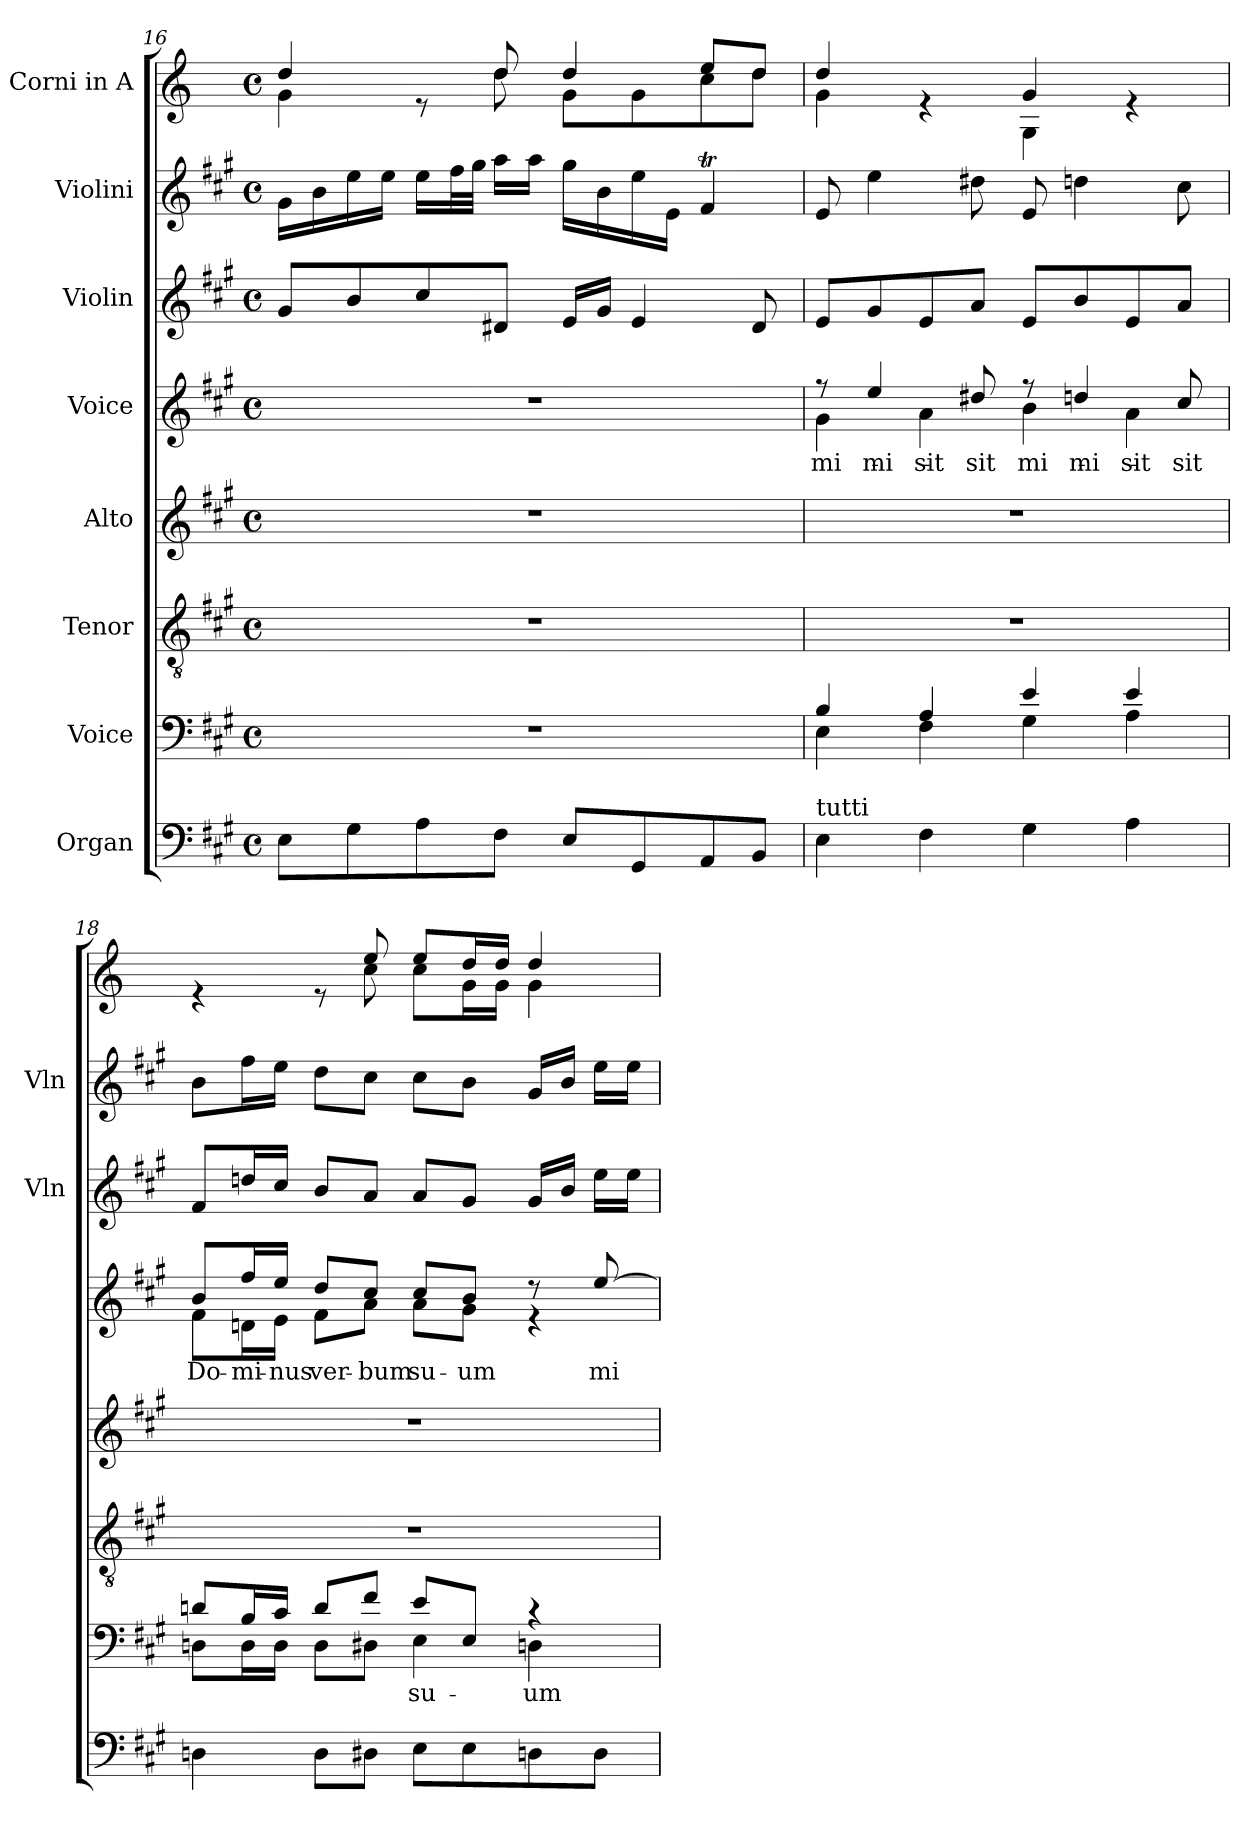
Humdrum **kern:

**kern	**kern	**text	**kern	**kern	**kern	**text	**kern	**kern	**kern
*part8	*part7	*part7	*part6	*part5	*part4	*part4	*part3	*part2	*part1
*staff8	*staff7	*staff7	*staff6	*staff5	*staff4	*staff4	*staff3	*staff2	*staff1
*I"Organ	*I"Voice	*	*I"Tenor	*I"Alto	*I"Voice	*	*I"Violin	*I"Violini	*I"Corni in A
*	*	*	*	*	*	*	*I'Vln	*I'Vln	*
!!LO:LB:g=z
*clefF4	*clefF4	*	*clefGv2	*clefG2	*clefG2	*	*clefG2	*clefG2	*clefG2
*	*	*	*	*	*	*	*	*	*ITrd2c3
*k[f#c#g#]	*k[f#c#g#]	*	*k[f#c#g#]	*k[f#c#g#]	*k[f#c#g#]	*	*k[f#c#g#]	*k[f#c#g#]	*k[f#c#g#]
*M4/4	*M4/4	*	*M4/4	*M4/4	*M4/4	*	*M4/4	*M4/4	*M4/4
*met(c)	*met(c)	*	*met(c)	*met(c)	*met(c)	*	*met(c)	*met(c)	*met(c)
=16	=16	=16	=16	=16	=16	=16	=16	=16	=16
*	*	*	*	*	*	*	*	*	*^
8E\L	1r	.	1r	1r	1r	.	8g#/L	16g#\LL	4b/	4e\
.	.	.	.	.	.	.	.	16b\	.	.
8G#\	.	.	.	.	.	.	8b/	16ee\	.	.
.	.	.	.	.	.	.	.	16ee\JJ	.	.
8A\	.	.	.	.	.	.	8cc#/	16ee\LL	8re	8ryy
.	.	.	.	.	.	.	.	32ff#\L	.	.
.	.	.	.	.	.	.	.	32gg#\JJJ	.	.
8F#\J	.	.	.	.	.	.	8d#X/J	16aa\LL	8b/	8b\
.	.	.	.	.	.	.	.	16aa\JJ	.	.
8E/L	.	.	.	.	.	.	16e/LL	16gg#\LL	4b/	8e\L
.	.	.	.	.	.	.	16g#/JJ	16b\	.	.
8GG#/	.	.	.	.	.	.	4e/	16ee\	.	8e\
.	.	.	.	.	.	.	.	16e\JJ	.	.
8AA/	.	.	.	.	.	.	.	4f#T/	8cc#/L	8a\
8BB/J	.	.	.	.	.	.	8d#/	.	8b/J	8b\J
=17	=17	=17	=17	=17	=17	=17	=17	=17	=17	=17
*	*^	*	*	*	*^	*	*	*	*	*
!LO:TX:a:t=tutti	!	!	!	!	!	!	!	!	!	!	!	!
!	!	!	!	!	!	!	!	!LO:LY:b	!	!	!	!
4E\	4B/	4E\	.	1r	1r	8r	4g#\	mi-	8e/L	8e/	4b/	4e\
!	!	!	!	!	!	!	!	!LO:LY:b	!	!	!	!
.	.	.	.	.	.	4ee/	.	mi-	8g#/	4ee\	.	.
!	!	!	!	!	!	!	!	!LO:LY:b	!	!	!	!
4F#\	4A/	4F#\	.	.	.	.	4a\	-sit	8e/	.	4re	4ryy
!	!	!	!	!	!	!	!	!LO:LY:b	!	!	!	!
.	.	.	.	.	.	8dd#X/	.	-sit	8a/J	8dd#X\	.	.
!	!	!	!	!	!	!	!	!LO:LY:b	!	!	!	!
4G#\	4e/	4G#\	.	.	.	8r	4b\	mi-	8e/L	8e/	4e/	4E\
!	!	!	!	!	!	!	!	!LO:LY:b	!	!	!	!
.	.	.	.	.	.	4ddn/	.	mi-	8b/	4ddn\	.	.
!	!	!	!	!	!	!	!	!LO:LY:b	!	!	!	!
4A\	4e/	4A\	.	.	.	.	4a\	-sit	8e/	.	4re	4ryy
!	!	!	!	!	!	!	!	!LO:LY:b	!	!	!	!
.	.	.	.	.	.	8cc#/	.	-sit	8a/J	8cc#\	.	.
=18	=18	=18	=18	=18	=18	=18	=18	=18	=18	=18	=18	=18
!	!	!	!	!	!	!	!	!LO:LY:b	!	!	!	!
4Dn\	8dn/L	8Dn\L	.	1r	1r	8b/L	8f#\L	Do-	8f#/L	8b\L	4re	4.ryy
!	!	!	!	!	!	!	!	!LO:LY:b	!	!	!	!
.	16B/L	16D\L	.	.	.	16ff#/L	16dn\L	-mi-	16ddn/L	16ff#\L	.	.
!	!	!	!	!	!	!	!	!LO:LY:b	!	!	!	!
.	16c#/JJ	16D\JJ	.	.	.	16ee/JJ	16e\JJ	-nus	16cc#/JJ	16ee\JJ	.	.
!	!	!	!	!	!	!	!	!LO:LY:b	!	!	!	!
8D\L	8d/L	8D\L	.	.	.	8dd/L	8f#\L	ver-	8b/L	8dd\L	8re	.
!	!	!	!	!	!	!	!	!LO:LY:b	!	!	!	!
8D#X\J	8f#/J	8D#X\J	.	.	.	8cc#/J	8a\J	-bum	8a/J	8cc#\J	8cc#/	8a\
!	!	!	!LO:LY:b	!	!	!	!	!LO:LY:b	!	!	!	!
8E\L	8e/L	4E\	su-	.	.	8cc#/L	8a\L	su-	8a/L	8cc#\L	8cc#/L	8a\L
!	!	!	!	!	!	!	!	!LO:LY:b	!	!	!	!
8E\	8E/J	.	.	.	.	8b/J	8g#\J	-um	8g#/J	8b\J	16b/L	16e\L
.	.	.	.	.	.	.	.	.	.	.	16b/JJ	16e\JJ
!	!	!	!LO:LY:b	!	!	!	!	!	!	!	!	!
8Dn\	4r	4Dn\	-um	.	.	8r	4r	.	16g#/LL	16g#/LL	4b/	4e\
.	.	.	.	.	.	.	.	.	16b/JJ	16b/JJ	.	.
!	!	!	!	!	!	!	!	!LO:LY:b	!	!	!	!
8D\J	.	.	.	.	.	[8ee/	.	mi-	16ee\LL	16ee\LL	.	.
.	.	.	.	.	.	.	.	.	16ee\JJ	16ee\JJ	.	.
*	*v	*v	*	*	*	*v	*v	*	*	*	*v	*v
=	=	=	=	=	=	=	=	=	=
*-	*-	*-	*-	*-	*-	*-	*-	*-	*-
